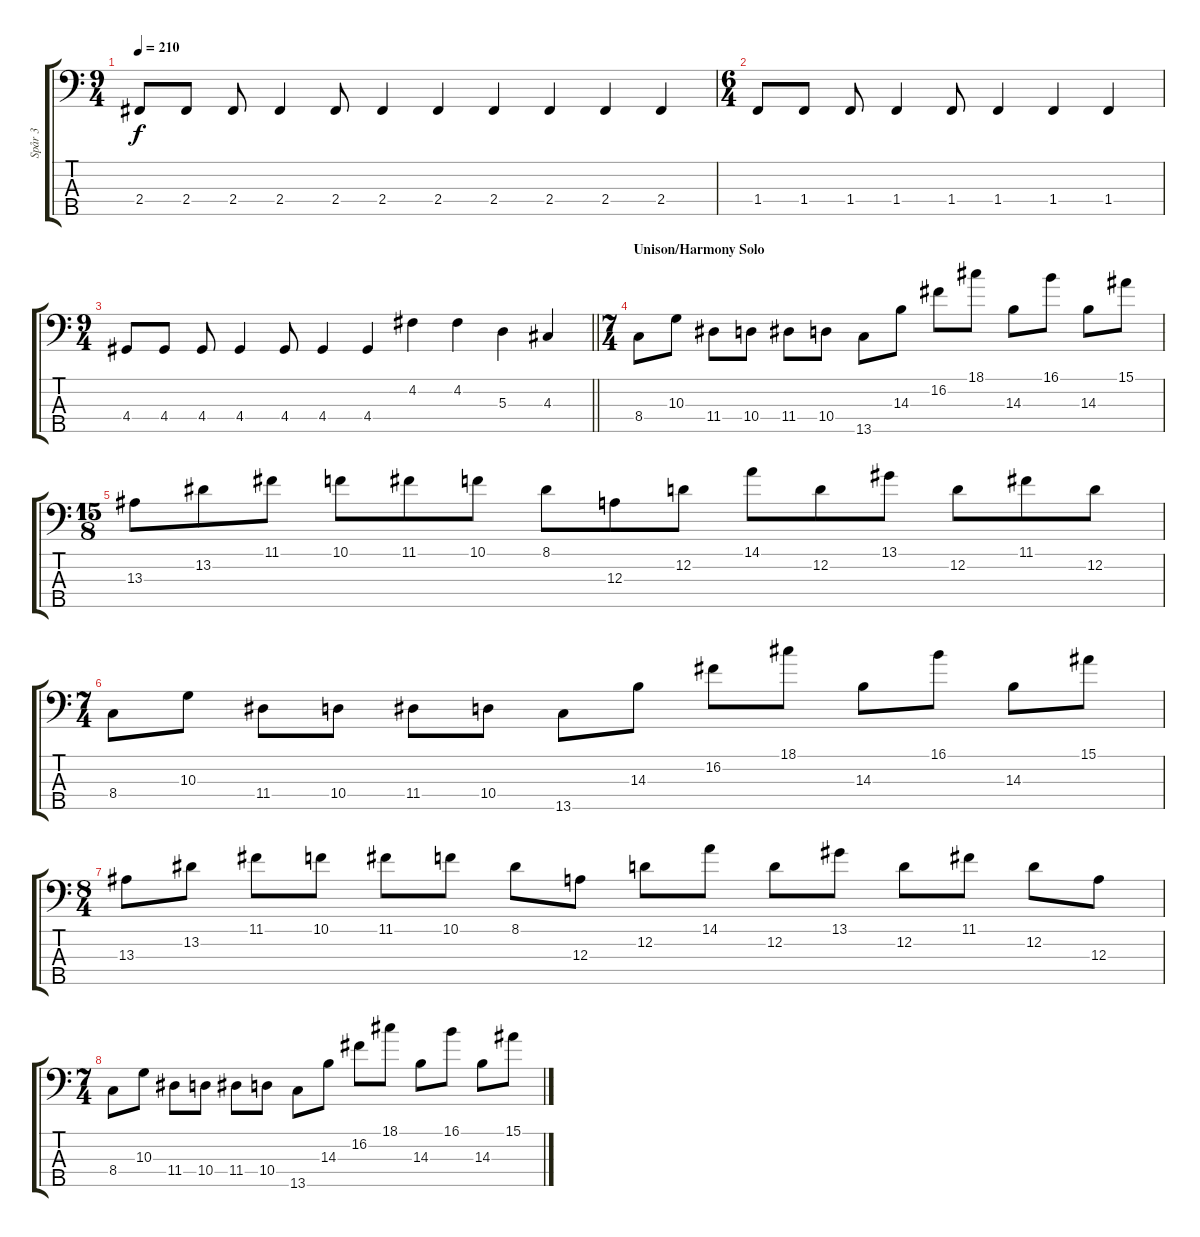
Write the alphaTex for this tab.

\track ("Spår 3" "Spår 3") {instrument electricbassfinger}
\staff {score tabs}
\tuning (G2 D2 A1 E1 B0) {hide}
\ts (9 4)
\tempo 210
\clef f4
\ks c
2.4.8{dy f} 2.4.8 2.4.8 2.4.4 2.4.8 2.4.4 2.4.4 2.4.4 2.4.4 2.4.4 2.4.4 |
\ts (6 4)
1.4.8 1.4.8 1.4.8 1.4.4 1.4.8 1.4.4 1.4.4 1.4.4 |
\ts (9 4)
\barLineRight lightlight
4.4.8 4.4.8 4.4.8 4.4.4 4.4.8 4.4.4 4.4.4 4.2.4 4.2.4 5.3.4 4.3.4 |
\ts (7 4)
\section ("" "Unison/Harmony Solo")
8.4.8 10.3.8 11.4.8 10.4.8 11.4.8 10.4.8 13.5.8 14.3.8 16.2.8 18.1.8 14.3.8 16.1.8 14.3.8 15.1.8 |
\ts (15 8)
13.3.8 13.2.8 11.1.8 10.1.8 11.1.8 10.1.8 8.1.8 12.3.8 12.2.8 14.1.8 12.2.8 13.1.8 12.2.8 11.1.8 12.2.8 |
\ts (7 4)
8.4.8 10.3.8 11.4.8 10.4.8 11.4.8 10.4.8 13.5.8 14.3.8 16.2.8 18.1.8 14.3.8 16.1.8 14.3.8 15.1.8 |
\ts (8 4)
13.3.8 13.2.8 11.1.8 10.1.8 11.1.8 10.1.8 8.1.8 12.3.8 12.2.8 14.1.8 12.2.8 13.1.8 12.2.8 11.1.8 12.2.8 12.3.8 |
\ts (7 4)
8.4.8 10.3.8 11.4.8 10.4.8 11.4.8 10.4.8 13.5.8 14.3.8 16.2.8 18.1.8 14.3.8 16.1.8 14.3.8 15.1.8
